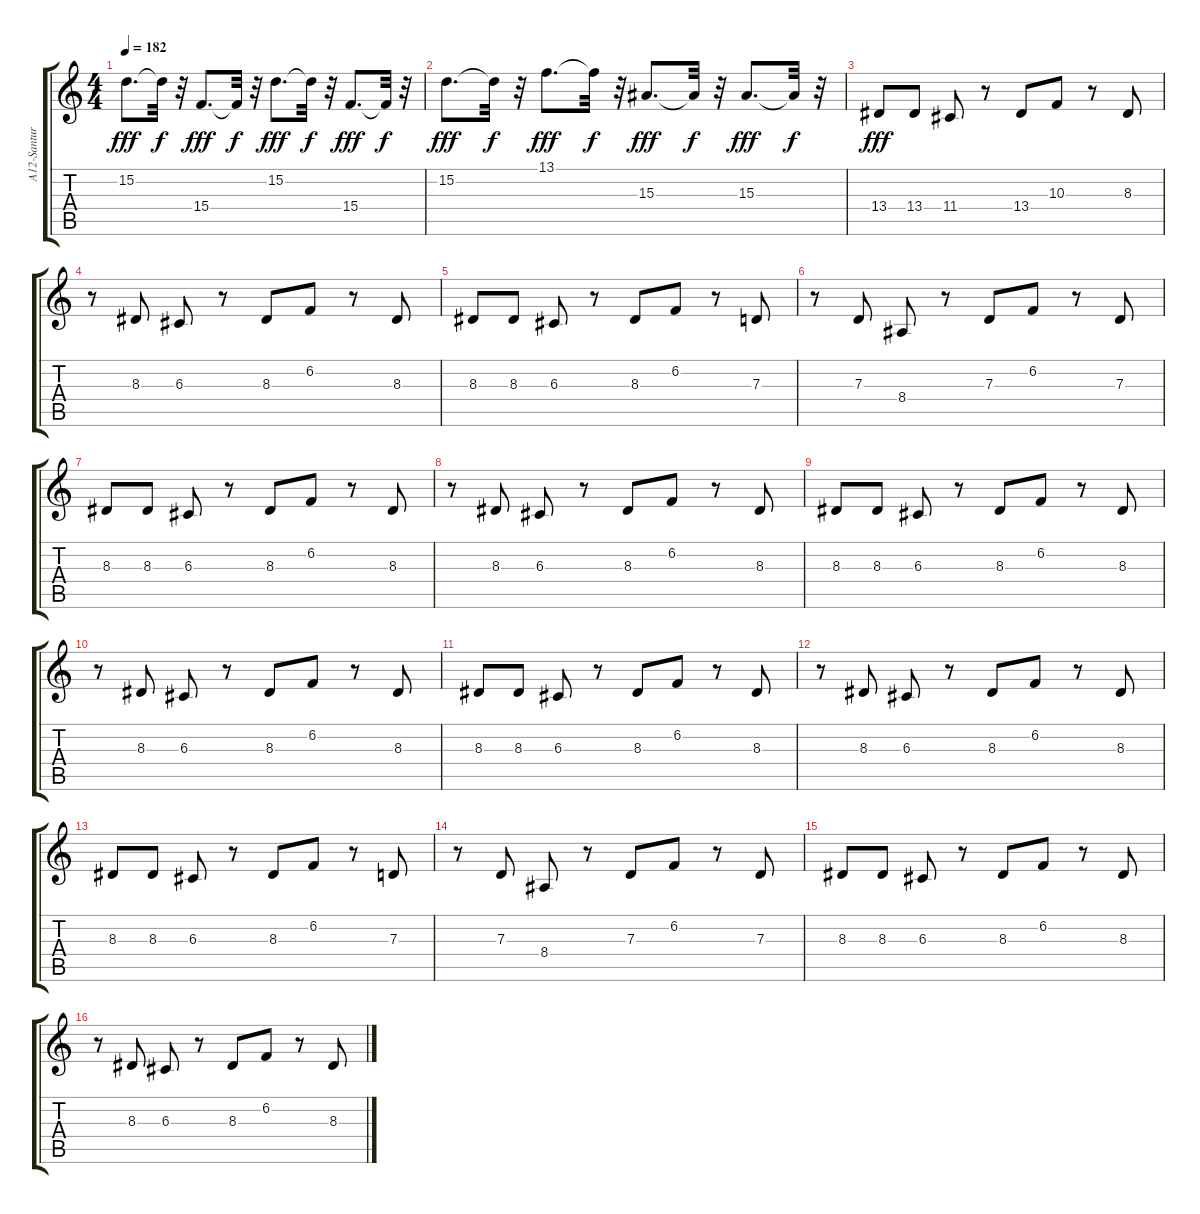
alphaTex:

\track ("A12-Santur      " "A12-Santur") {instrument dulcimer}
\staff {score tabs}
\tuning (E4 B3 G3 D3 A2 E2) {hide}
\ts (4 4)
\tempo 182
\clef g2
\ks c
15.2.8{d dy fff} 15.2{t}.32{dy f} r.32 15.4.8{d dy fff} 15.4{t}.32{dy f} r.32 15.2.8{d dy fff} 15.2{t}.32{dy f} r.32 15.4.8{d dy fff} 15.4{t}.32{dy f} r.32 |
15.2.8{d dy fff} 15.2{t}.32{dy f} r.32 13.1.8{d dy fff} 13.1{t}.32{dy f} r.32 15.3.8{d dy fff} 15.3{t}.32{dy f} r.32 15.3.8{d dy fff} 15.3{t}.32{dy f} r.32 |
13.4.8{dy fff} 13.4.8 11.4.8 r.8 13.4.8 10.3.8 r.8 8.3.8 |
r.8 8.3.8 6.3.8 r.8 8.3.8 6.2.8 r.8 8.3.8 |
8.3.8 8.3.8 6.3.8 r.8 8.3.8 6.2.8 r.8 7.3.8 |
r.8 7.3.8 8.4.8 r.8 7.3.8 6.2.8 r.8 7.3.8 |
8.3.8 8.3.8 6.3.8 r.8 8.3.8 6.2.8 r.8 8.3.8 |
r.8 8.3.8 6.3.8 r.8 8.3.8 6.2.8 r.8 8.3.8 |
8.3.8 8.3.8 6.3.8 r.8 8.3.8 6.2.8 r.8 8.3.8 |
r.8 8.3.8 6.3.8 r.8 8.3.8 6.2.8 r.8 8.3.8 |
8.3.8 8.3.8 6.3.8 r.8 8.3.8 6.2.8 r.8 8.3.8 |
r.8 8.3.8 6.3.8 r.8 8.3.8 6.2.8 r.8 8.3.8 |
8.3.8 8.3.8 6.3.8 r.8 8.3.8 6.2.8 r.8 7.3.8 |
r.8 7.3.8 8.4.8 r.8 7.3.8 6.2.8 r.8 7.3.8 |
8.3.8 8.3.8 6.3.8 r.8 8.3.8 6.2.8 r.8 8.3.8 |
r.8 8.3.8 6.3.8 r.8 8.3.8 6.2.8 r.8 8.3.8
